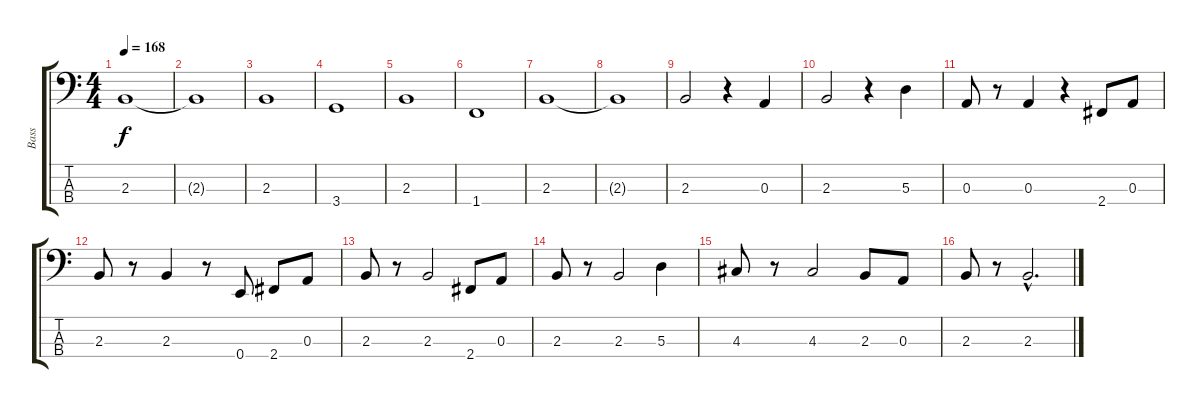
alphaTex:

\track ("Bass" "Bass") {instrument electricbassfinger}
\staff {score tabs}
\tuning (G2 D2 A1 E1) {hide}
\ts (4 4)
\tempo 168
\clef f4
\ks c
2.3.1{dy f} |
2.3{t}.1 |
2.3.1 |
3.4.1 |
2.3.1 |
1.4.1 |
\section ("" "")
2.3.1 |
2.3{t}.1 |
2.3.2 r.4 0.3.4 |
2.3.2 r.4 5.3.4 |
0.3.8 r.8 0.3.4 r.4 2.4.8 0.3.8 |
\section ("" "")
2.3.8 r.8 2.3.4 r.8 0.4.8 2.4.8 0.3.8 |
2.3.8 r.8 2.3.2 2.4.8 0.3.8 |
2.3.8 r.8 2.3.2 5.3.4 |
4.3.8 r.8 4.3.2 2.3.8 0.3.8 |
2.3.8 r.8 2.3{hac}.2{d}
